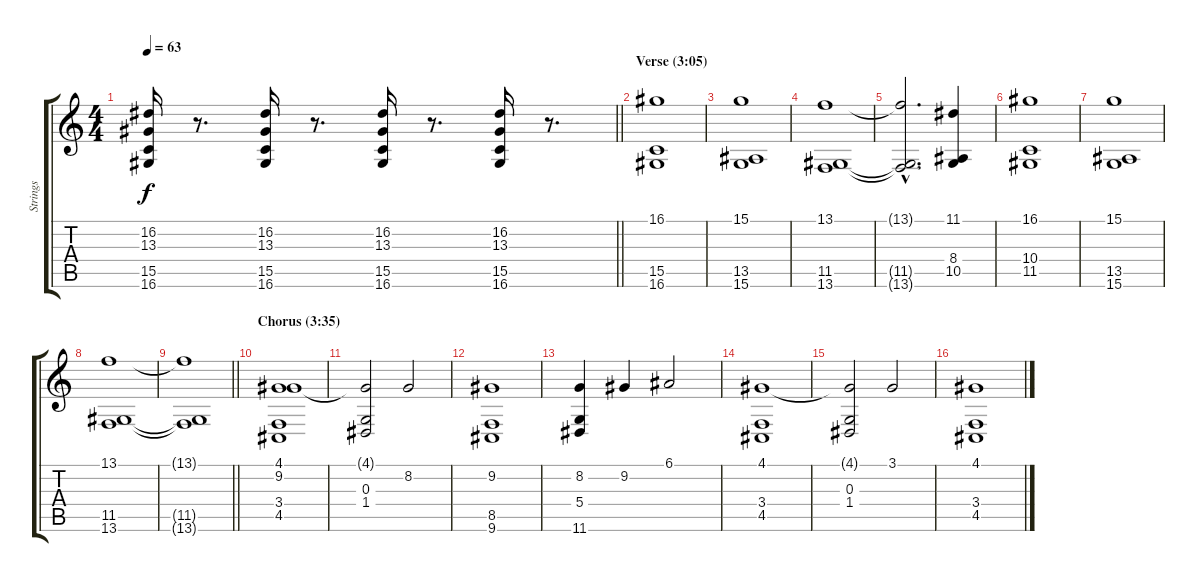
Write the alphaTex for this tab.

\track ("Strings" "Strings") {instrument synthstrings1}
\staff {score tabs}
\tuning (E4 B3 G3 D3 A2 E2) {hide}
\ts (4 4)
\tempo 63
\clef g2
\barLineRight lightlight
\ks c
(16.2 13.3 15.5 16.6).16{dy f} r.8{d} (16.2 13.3 15.5 16.6).16 r.8{d} (16.2 13.3 15.5 16.6).16 r.8{d} (16.2 13.3 15.5 16.6).16 r.8{d} |
\section ("" "Verse (3:05)")
(16.1 15.5 16.6).1 |
(15.1 13.5 15.6).1 |
(13.1 11.5 13.6).1 |
(13.1{hac t} 11.5{hac t} 13.6{hac t}).2{d} (11.1 8.4 10.5).4 |
(16.1 10.4 11.5).1 |
(15.1 13.5 15.6).1 |
(13.1 11.5 13.6).1 |
\barLineRight lightlight
(13.1{t} 11.5{t} 13.6{t}).1 |
\section ("" "Chorus (3:35)")
(4.1 9.2 3.4 4.5).1 |
(4.1{t} 0.3 1.4).2 8.2.2 |
(9.2 8.5 9.6).1 |
(8.2 5.4 11.6).4 9.2.4 6.1.2 |
(4.1 3.4 4.5).1 |
(4.1{t} 0.3 1.4).2 3.1.2 |
(4.1 3.4 4.5).1
